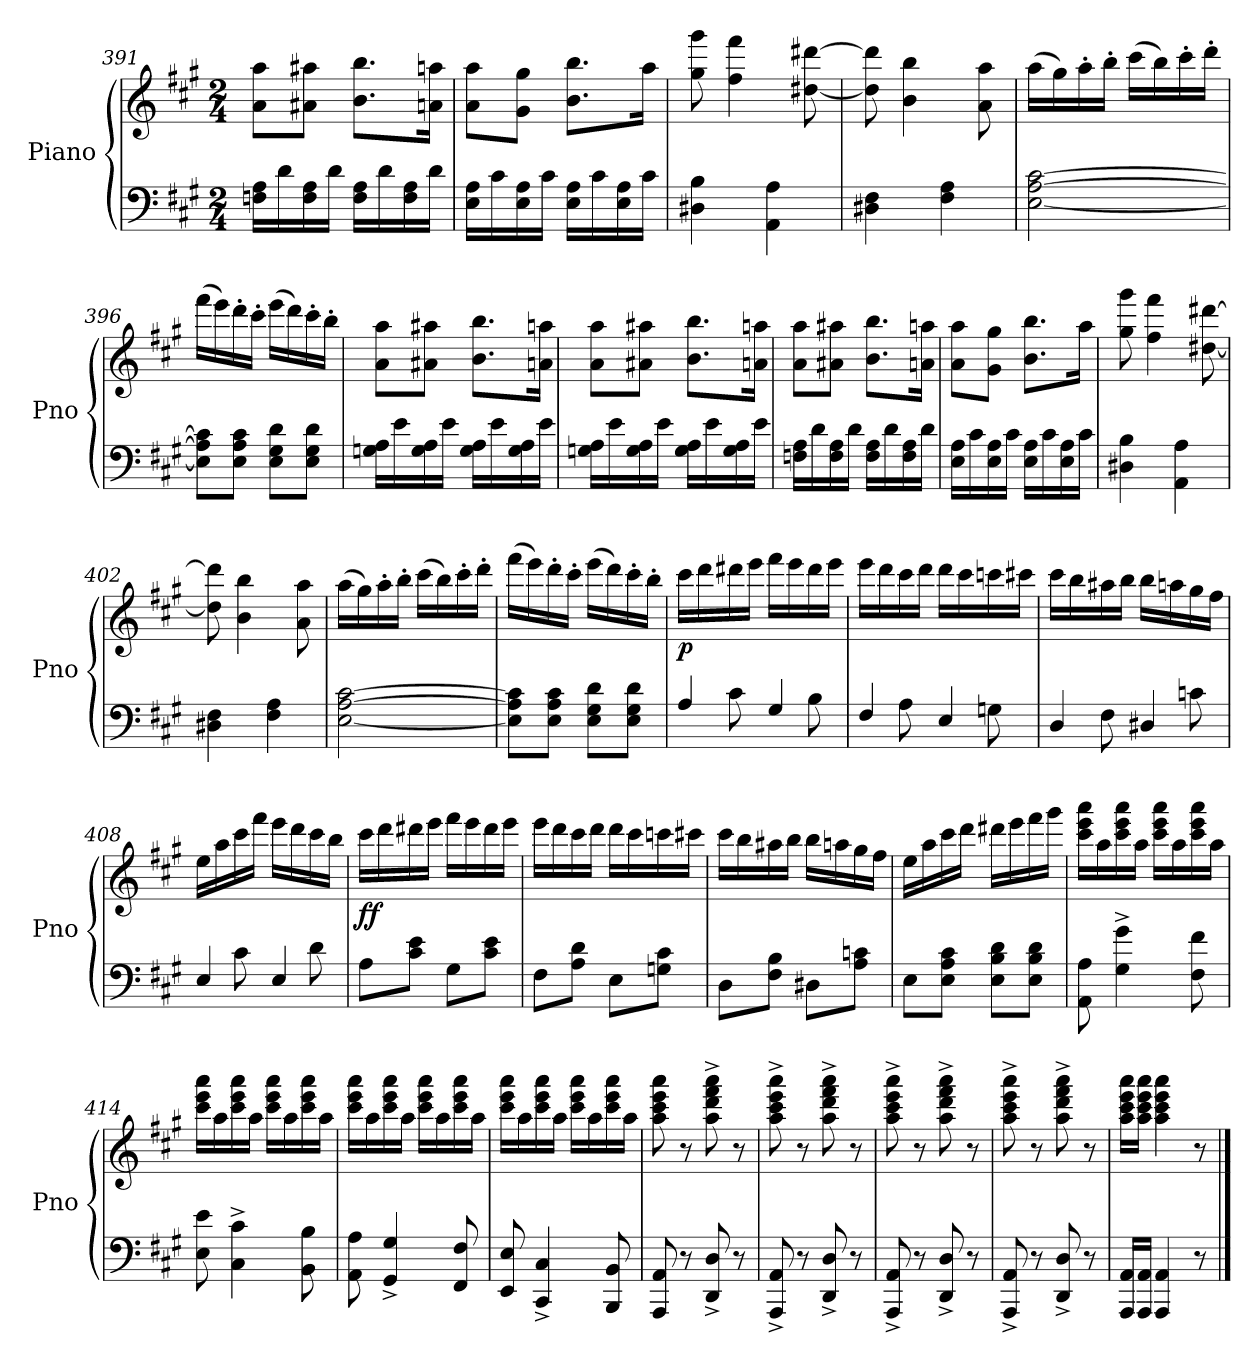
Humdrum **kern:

**kern	**kern	**dynam
*part1	*part1	*part1
*staff2	*staff1	*staff1/2
*I"Piano	*	*
*I'Pno	*	*
*clefF4	*clefG2	*
*k[f#c#g#]	*k[f#c#g#]	*
*M2/4	*M2/4	*
=391	=391	=391
16Fn\ 16A\LL	8a\ 8aa\L	.
16d\	.	.
16F\ 16A\	8a#X\ 8aa#X\J	.
16d\JJ	.	.
16F\ 16A\LL	8.b\ 8.bb\L	.
16d\	.	.
16F\ 16A\	.	.
16d\JJ	16an\ 16aan\Jk	.
=392	=392	=392
16E\ 16A\LL	8a\ 8aa\L	.
16c#\	.	.
16E\ 16A\	8g#\ 8gg#\J	.
16c#\JJ	.	.
16E\ 16A\LL	8.b\ 8.bb\L	.
16c#\	.	.
16E\ 16A\	.	.
16c#\JJ	16aa\Jk	.
=393	=393	=393
4D#X\ 4B\	8gg#\ 8ggg#\	.
.	4ff#\ 4fff#\	.
4AA\ 4A\	.	.
.	[8dd#X\ [8ddd#X\	.
=394	=394	=394
4D#X\ 4F#\	8dd#\] 8ddd#\]	.
.	4b\ 4bb\	.
4F#\ 4A\	.	.
.	8a\ 8aa\	.
!!LO:LB:g=z
=395	=395	=395
[2E\ [2A\ [2c#\	(16aa\LL	.
.	16gg#\)	.
.	16aa'\	.
.	16bb'\JJ	.
.	(16ccc#\LL	.
.	16bb\)	.
.	16ccc#'\	.
.	16ddd'\JJ	.
=396	=396	=396
8E\] 8A\] 8c#\]L	(16fff#\LL	.
.	16eee\)	.
8E\ 8A\ 8c#\J	16ddd'\	.
.	16ccc#'\JJ	.
8E\ 8G#\ 8d\L	(16eee\LL	.
.	16ddd\)	.
8E\ 8G#\ 8d\J	16ccc#'\	.
.	16bb'\JJ	.
=397	=397	=397
16Gn\ 16A\LL	8a\ 8aa\L	.
16e\	.	.
16G\ 16A\	8a#X\ 8aa#X\J	.
16e\JJ	.	.
16G\ 16A\LL	8.b\ 8.bb\L	.
16e\	.	.
16G\ 16A\	.	.
16e\JJ	16an\ 16aan\Jk	.
=398	=398	=398
16Gn\ 16A\LL	8a\ 8aa\L	.
16e\	.	.
16G\ 16A\	8a#X\ 8aa#X\J	.
16e\JJ	.	.
16G\ 16A\LL	8.b\ 8.bb\L	.
16e\	.	.
16G\ 16A\	.	.
16e\JJ	16an\ 16aan\Jk	.
=399	=399	=399
16Fn\ 16A\LL	8a\ 8aa\L	.
16d\	.	.
16F\ 16A\	8a#X\ 8aa#X\J	.
16d\JJ	.	.
16F\ 16A\LL	8.b\ 8.bb\L	.
16d\	.	.
16F\ 16A\	.	.
16d\JJ	16an\ 16aan\Jk	.
!!LO:LB:g=z
=400	=400	=400
16E\ 16A\LL	8a\ 8aa\L	.
16c#\	.	.
16E\ 16A\	8g#\ 8gg#\J	.
16c#\JJ	.	.
16E\ 16A\LL	8.b\ 8.bb\L	.
16c#\	.	.
16E\ 16A\	.	.
16c#\JJ	16aa\Jk	.
=401	=401	=401
4D#X\ 4B\	8gg#\ 8ggg#\	.
.	4ff#\ 4fff#\	.
4AA\ 4A\	.	.
.	[8dd#X\ [8ddd#X\	.
=402	=402	=402
4D#X\ 4F#\	8dd#\] 8ddd#\]	.
.	4b\ 4bb\	.
4F#\ 4A\	.	.
.	8a\ 8aa\	.
=403	=403	=403
[2E\ [2A\ [2c#\	(16aa\LL	.
.	16gg#\)	.
.	16aa'\	.
.	16bb'\JJ	.
.	(16ccc#\LL	.
.	16bb\)	.
.	16ccc#'\	.
.	16ddd'\JJ	.
=404	=404	=404
8E\] 8A\] 8c#\]L	(16fff#\LL	.
.	16eee\)	.
8E\ 8A\ 8c#\J	16ddd'\	.
.	16ccc#'\JJ	.
8E\ 8G#\ 8d\L	(16eee\LL	.
.	16ddd\)	.
8E\ 8G#\ 8d\J	16ccc#'\	.
.	16bb'\JJ	.
=405	=405	=405
*^	*	*
!	!	!	!LO:DY:b
4A/	8ryy	16ccc#\LL	p
.	.	16ddd\	.
.	8c#\	16ddd#X\	.
.	.	16eee\JJ	.
4G#/	8ryy	16fff#\LL	.
.	.	16eee\	.
.	8B\	16ddd#\	.
.	.	16eee\JJ	.
!!LO:PB:g=z
=406	=406	=406	=406
4F#/	8ryy	16eee\LL	.
.	.	16ddd\	.
.	8A\	16ccc#\	.
.	.	16ddd\JJ	.
4E/	8ryy	16ddd\LL	.
.	.	16ccc#\	.
.	8Gn\	16cccn\	.
.	.	16ccc#X\JJ	.
=407	=407	=407	=407
4D/	8ryy	16ccc#\LL	.
.	.	16bb\	.
.	8F#\	16aa#X\	.
.	.	16bb\JJ	.
4D#X/	8ryy	16bb\LL	.
.	.	16aan\	.
.	8cn\	16gg#\	.
.	.	16ff#\JJ	.
=408	=408	=408	=408
4E/	8ryy	16ee\LL	.
.	.	16aa\	.
.	8c#\	16ccc#\	.
.	.	16fff#\JJ	.
4E/	8ryy	16eee\LL	.
.	.	16ddd\	.
.	8d\	16ccc#\	.
.	.	16bb\JJ	.
*v	*v	*	*
=409	=409	=409
!	!	!LO:DY:b
8A\L	16ccc#\LL	ff
.	16ddd\	.
8c#\ 8e\J	16ddd#X\	.
.	16eee\JJ	.
8G#\L	16fff#\LL	.
.	16eee\	.
8c#\ 8e\J	16ddd#\	.
.	16eee\JJ	.
=410	=410	=410
8F#\L	16eee\LL	.
.	16ddd\	.
8A\ 8d\J	16ccc#\	.
.	16ddd\JJ	.
8E\L	16ddd\LL	.
.	16ccc#\	.
8Gn\ 8c#\J	16cccn\	.
.	16ccc#X\JJ	.
!!LO:LB:g=z
=411	=411	=411
8D\L	16ccc#\LL	.
.	16bb\	.
8F#\ 8B\J	16aa#X\	.
.	16bb\JJ	.
8D#X\L	16bb\LL	.
.	16aan\	.
8A\ 8cn\J	16gg#\	.
.	16ff#\JJ	.
=412	=412	=412
8E\L	16ee\LL	.
.	16aa\	.
8E\ 8A\ 8c#\J	16ccc#\	.
.	16ddd\JJ	.
8E\ 8B\ 8d\L	16ddd#X\LL	.
.	16eee\	.
8E\ 8B\ 8d\J	16fff#\	.
.	16ggg#\JJ	.
=413	=413	=413
8AA\ 8A\	16ccc#\ 16eee\ 16aaa\LL	.
.	16aa\	.
4G#\^ 4g#\^	16ccc#\ 16eee\ 16aaa\	.
.	16aa\JJ	.
.	16ccc#\ 16eee\ 16aaa\LL	.
.	16aa\	.
8F#\ 8f#\	16ccc#\ 16eee\ 16aaa\	.
.	16aa\JJ	.
=414	=414	=414
8E\ 8e\	16ccc#\ 16eee\ 16aaa\LL	.
.	16aa\	.
4C#\^ 4c#\^	16ccc#\ 16eee\ 16aaa\	.
.	16aa\JJ	.
.	16ccc#\ 16eee\ 16aaa\LL	.
.	16aa\	.
8BB\ 8B\	16ccc#\ 16eee\ 16aaa\	.
.	16aa\JJ	.
=415	=415	=415
8AA\ 8A\	16ccc#\ 16eee\ 16aaa\LL	.
.	16aa\	.
4GG#/^ 4G#/^	16ccc#\ 16eee\ 16aaa\	.
.	16aa\JJ	.
.	16ccc#\ 16eee\ 16aaa\LL	.
.	16aa\	.
8FF#/ 8F#/	16ccc#\ 16eee\ 16aaa\	.
.	16aa\JJ	.
!!LO:LB:g=z
=416	=416	=416
8EE/ 8E/	16ccc#\ 16eee\ 16aaa\LL	.
.	16aa\	.
4CC#/^ 4C#/^	16ccc#\ 16eee\ 16aaa\	.
.	16aa\JJ	.
.	16ccc#\ 16eee\ 16aaa\LL	.
.	16aa\	.
8BBB/ 8BB/	16ccc#\ 16eee\ 16aaa\	.
.	16aa\JJ	.
=417	=417	=417
8AAA/ 8AA/	8aa\ 8ccc#\ 8eee\ 8aaa\	.
8r	8r	.
8DD/^ 8D/^	8aa\^ 8ddd\^ 8fff#\^ 8aaa\^	.
8r	8r	.
=418	=418	=418
8AAA/^ 8AA/^	8aa\^ 8ccc#\^ 8eee\^ 8aaa\^	.
8r	8r	.
8DD/^ 8D/^	8aa\^ 8ddd\^ 8fff#\^ 8aaa\^	.
8r	8r	.
=419	=419	=419
8AAA/^ 8AA/^	8aa\^ 8ccc#\^ 8eee\^ 8aaa\^	.
8r	8r	.
8DD/^ 8D/^	8aa\^ 8ddd\^ 8fff#\^ 8aaa\^	.
8r	8r	.
=420	=420	=420
8AAA/^ 8AA/^	8aa\^ 8ccc#\^ 8eee\^ 8aaa\^	.
8r	8r	.
8DD/^ 8D/^	8aa\^ 8ddd\^ 8fff#\^ 8aaa\^	.
8r	8r	.
=421	=421	=421
16AAA/ 16AA/LL	16aa\ 16ccc#\ 16eee\ 16aaa\LL	.
16AAA/ 16AA/JJ	16aa\ 16ccc#\ 16eee\ 16aaa\JJ	.
4AAA/ 4AA/	4aa\ 4ccc#\ 4eee\ 4aaa\	.
8r	8r	.
==	==	==
*-	*-	*-
